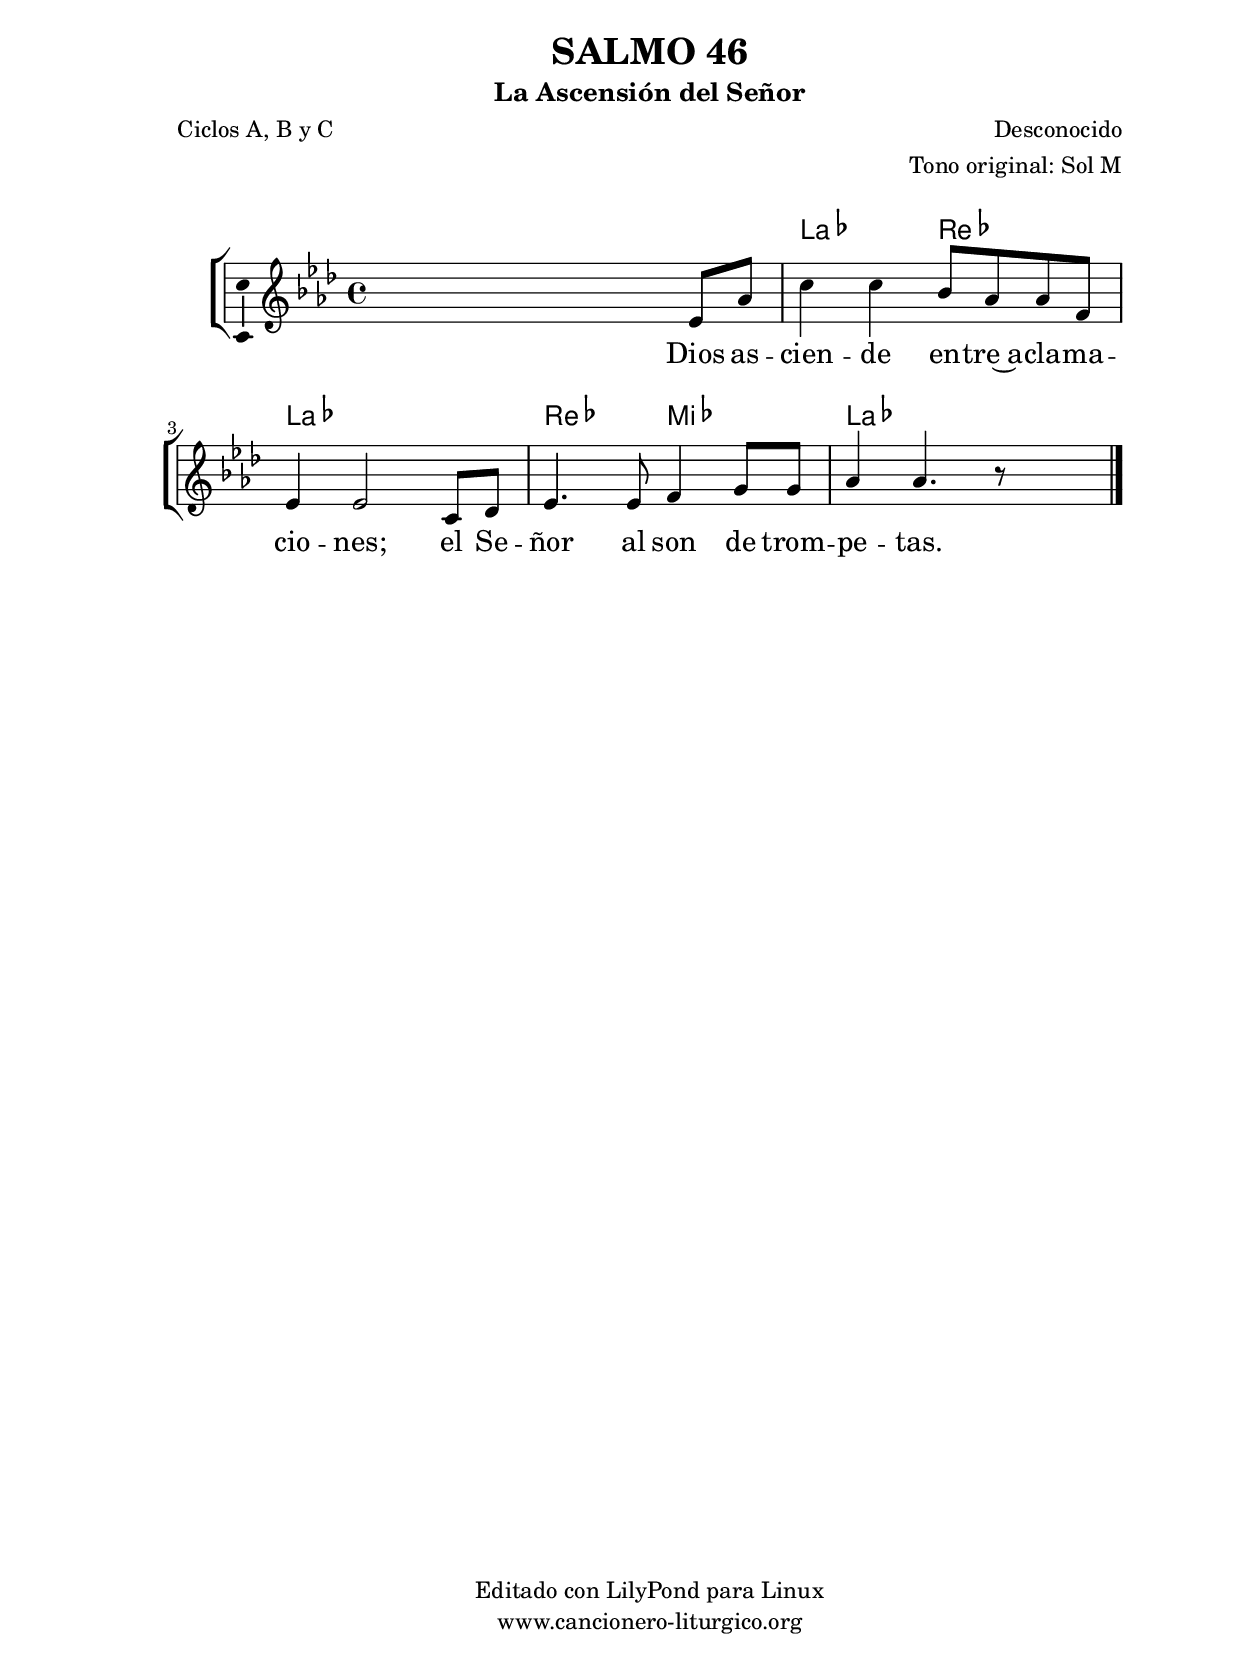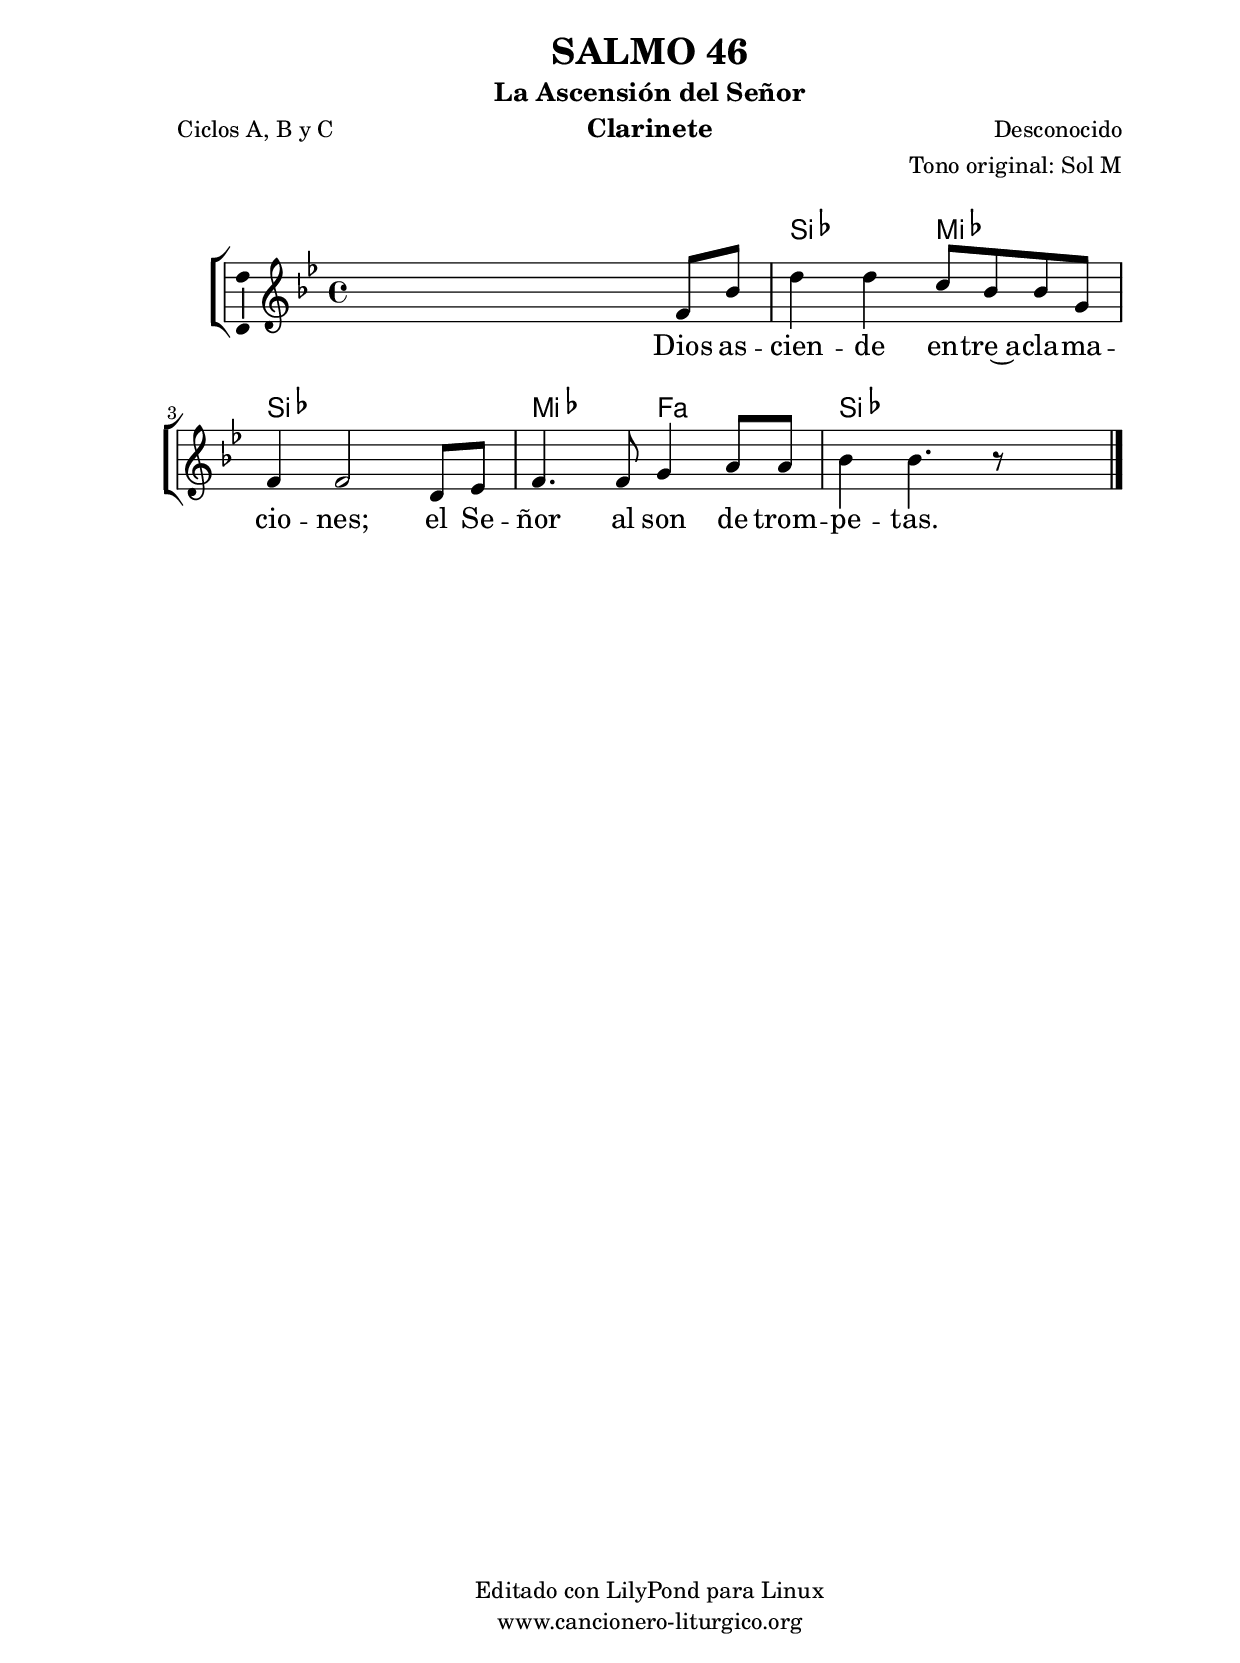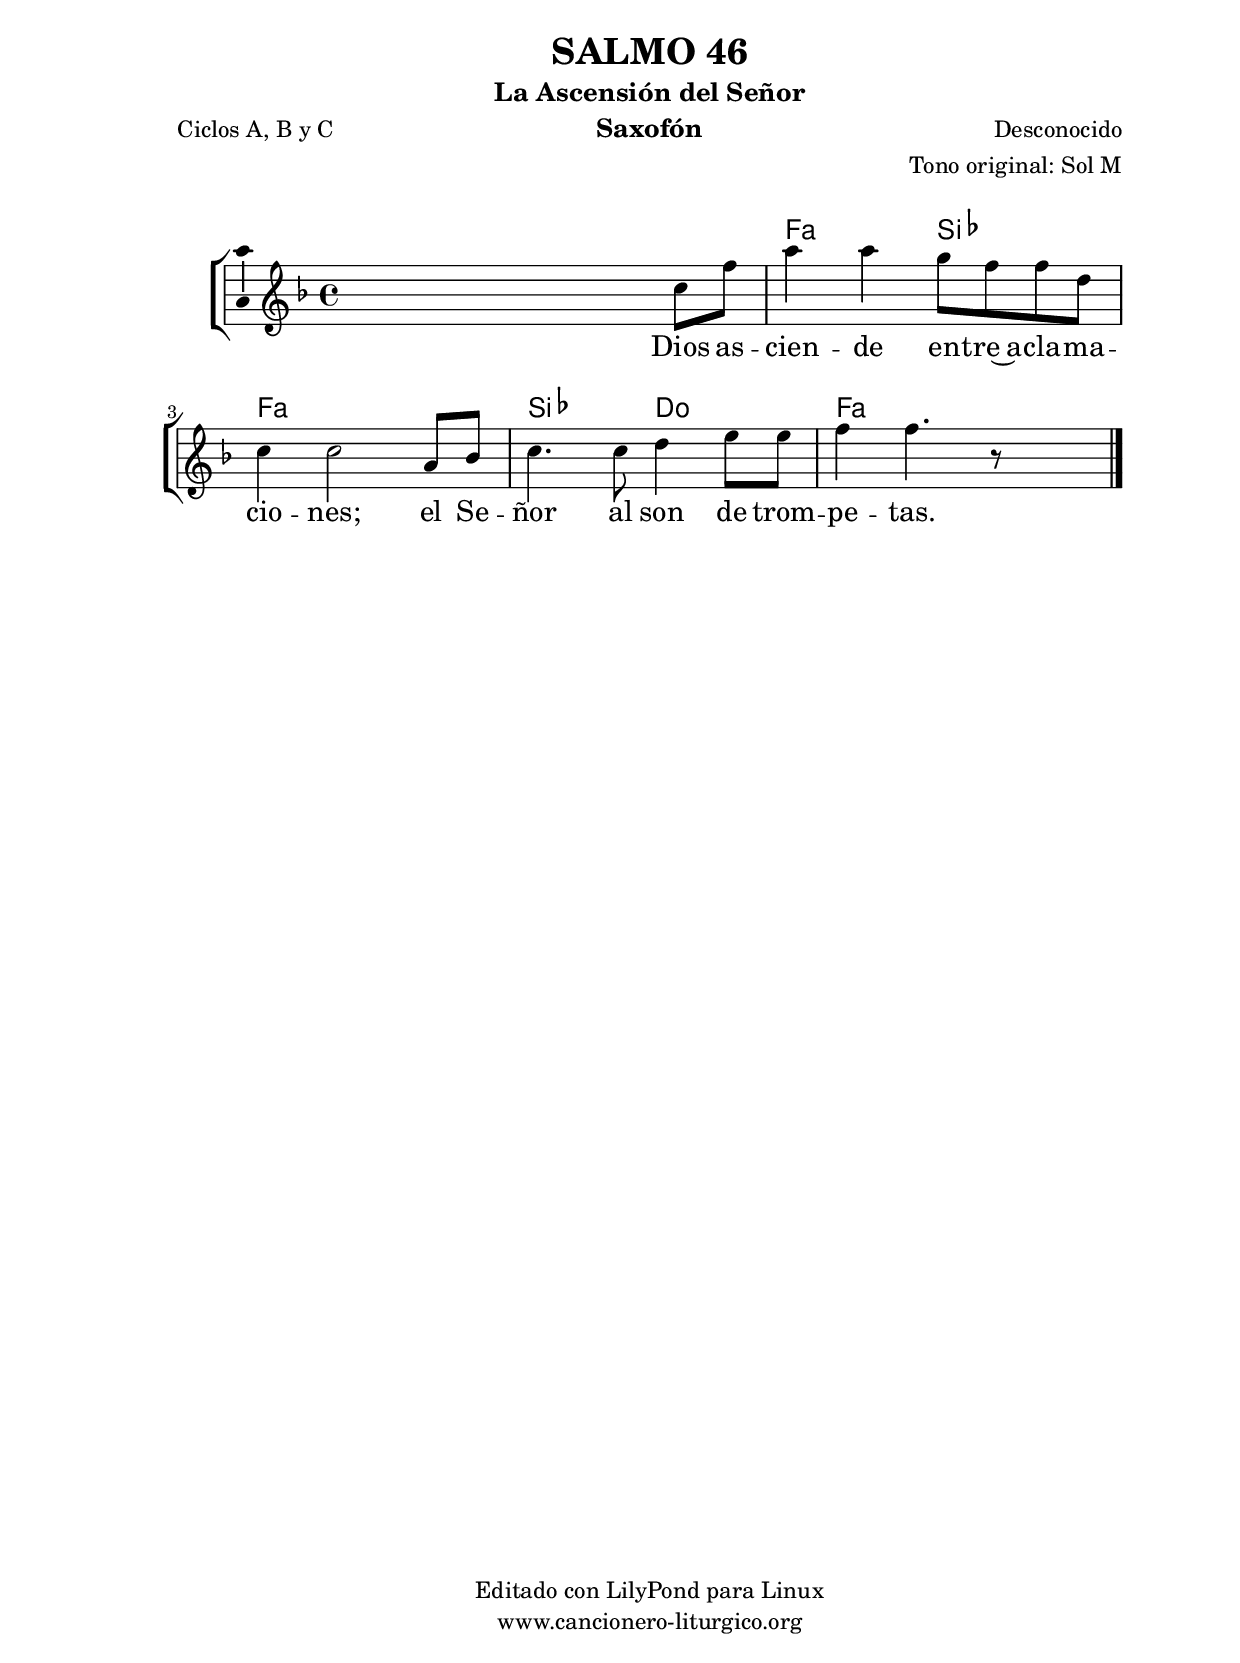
%
%para convertir .midi en .wav:
%timidity filename.midi -Ow -o finename.wav
%
%
%Para convertir de .wav a .mp3:
%lame -h -m j filename.wav
%
%
%para escuchar el midi:
%timidity nombrefichero.midi
%


%versión de lilypond para la que se ha escrito esta partitura:
\version "2.16.0"

	%Tamaño papel
	#(set-default-paper-size "a4")
	%Tamaño partitura
	#(set-global-staff-size 20)
	%No responde al pulsar sobre una nota
	#(ly:set-option 'point-and-click #f)

%parámetros del encabezamiento:
\header {
	title = "SALMO 46"
	subtitle = "La Ascensión del Señor"
	composer = "Desconocido"
	poet = "Ciclos A, B y C"
	meter = ""
	arranger = "Tono original: Sol M"
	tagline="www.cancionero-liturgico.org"
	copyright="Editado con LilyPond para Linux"
	tiempo = "Pascua"
	usos = "Salmo"
	letra = "Dios asciende entre aclamaciones; el Señor al son de trompetas."
	}

%parámetros asociados al papel:
\paper  {
	oddHeaderMarkup = \markup {\fill-line { \on-the-fly #not-first-page \fromproperty #'header:title \on-the-fly #not-first-page \fromproperty #'header:composer }}
	evenHeaderMarkup = \markup {\fill-line { \fromproperty #'header:composer \fromproperty #'header:title }}
	#(set-paper-size "a4")
	print-page-number = ##f
	first-page-number = 1
	print-first-page-number = ##f
%	head-separation = 3.0 \cm
	top-margin = 2.0 \cm
	bottom-margin = 0.5\cm
%%%	bottom-margin = -1.0\cm
	left-margin = 3.0 \cm
	line-width = 16.0 \cm 
	indent = 8\mm
	interscoreline = 2.\mm
	between-system-space = 15\mm
%	para que las partituras no llenen la hoja:
	ragged-bottom = ##t
%	idem para la última hoja:
	ragged-last-bottom = ##f
%	para que las partituras llenen el ancho del papel:
	ragged-last = ##f
	after-title-space = 2.5 \cm
%page-count=1
%system-count=8

	%Flexible Vertical Spacing
%	markup-markup-spacing =
%	#'((basic-distance . 15) (minimum-distance . 15) (padding . 3))
	markup-system-spacing =
	#'((basic-distance . 15) (minimum-distance . 15) (padding . 3))
	system-system-spacing =
	#'((basic-distance . 15) (minimum-distance . 15) (padding . 3))
	score-system-spacing =
	#'((basic-distance . 15) (minimum-distance . 15) (padding . 5))
%	top-system-spacing = % header
%	#'((basic-distance . 8) (minimum-distance . 0) (padding . 3))
%	top-markup-spacing =
%	#'((basic-distance . 20) (minimum-distance . 20) (padding . 3))
	last-bottom-spacing = % footer
	#'((basic-distance . 5) (minimum-distance . 5) (padding . 3))
%	score-markup-spacing =
%	#'((basic-distance . 16) (minimum-distance . 13) (padding . 3))

	}


%parámetros que afectan a toda la partitura:
global =  {
	%clave de sol (G):
	\clef G
	%armadura:
	\transpose g aes
	\key g \major
	\tempo 4=80
	\set Score.tempoHideNote = ##t
	}


acordes = {
	\italianChords
	\chordmode {
	\transpose g aes
{

s1
g2 c g1 c2 d g1

	}
	}
}

melodia = 
	\transpose g aes
{
	\relative c'{

\time 4/4
s2. d8 g
b4 b a8 g g e
d4 d2 b8 c
d4. d8 e4 fis8 fis
g4 g4. r8 s4

	\bar "|."
	}
	}


texto = \lyricmode {
Dios as -- cien -- de en -- tre~a -- cla -- ma -- cio -- nes;
el Se -- ñor al son de trom -- pe -- tas.
	}


acordesStaff = \context ChordNames = acordesStaff <<
	\set chordChanges = ##t
	\acordes
	>>


vozStaff = \context Voice = vozStaff
\with {\consists "Ambitus_engraver"}
<<
%	\set Staff.instrumentName = ""
%	\set Staff.shortInstrumentName = ""
%	\set Staff.midiInstrument = #"clarinet"
%	\set Staff.midiInstrument = #"cello"
%	\set Staff.midiInstrument = #"flute"
	\set Staff.midiInstrument = #"electric guitar (jazz)"
%	\set Staff.midiInstrument = #"english horn"
%	\set Staff.midiInstrument = #"violin"
%	\set Staff.midiInstrument = #"glockenspiel"
	\set Staff.midiMinimumVolume = #0.7
	\set Staff.midiMaximumVolume = #0.9
	\global
	\melodia
	>>


textoStaff = \context Lyrics = textoStaff <<
	\lyricsto vozStaff \texto
	>>

\book {
	\score {
		\context ChoirStaff {
			\override StaffGroup.SystemStartBracket #'collapse-height = #1
			\override Score.SystemStartBar #'collapse-height = #1
			<<
			\acordesStaff
			\vozStaff
			\textoStaff
			>>
			}
		\layout {
	    		\context {
				\Lyrics
				\override LyricText #'font-size = #2
				}
	   		 \context {
				\Score
				%fontSize = #3
				\override StaffSymbol #'staff-space = #(magstep +3)
				%\override Beam #'thickness = #0.55
				%\override SpacingSpanner #'spacing-increment = #1.0
				%\override Slur #'height-limit = #1.5
				}
			}
		}
	\score {
		\unfoldRepeats
		\context ChoirStaff {
			<<
			\acordesStaff
			\vozStaff
			>>
			}
		\midi {
	  		\context {
	  			\Score
				tempoWholesPerMinute = #(ly:make-moment 70 4)
				}
			}
		}
	}

%Partitura para clarinete
#(define output-suffix "C")
\book {
	\header{
		instrument = "Clarinete"
		}
	\score {
		\context ChoirStaff {
			\override StaffGroup.SystemStartBracket #'collapse-height = #1
			\override Score.SystemStartBar #'collapse-height = #1
\transpose c d
			<<
			\acordesStaff
			\vozStaff
			\textoStaff
			>>
			}
		\layout {
	    		\context {
				\Lyrics
				\override LyricText #'font-size = #2
				}
	   		 \context {
				\Score
				%fontSize = #3
				\override StaffSymbol #'staff-space = #(magstep +3)
				%\override Beam #'thickness = #0.55
				%\override SpacingSpanner #'spacing-increment = #1.0
				%\override Slur #'height-limit = #1.5
				}
			}
		}
	}

%Partitura para saxofón
#(define output-suffix "S")
\book {
	\header{
		instrument = "Saxofón"
		}
	\score {
		\context ChoirStaff {
			\override StaffGroup.SystemStartBracket #'collapse-height = #1
			\override Score.SystemStartBar #'collapse-height = #1
\transpose c a
			<<
			\acordesStaff
			\vozStaff
			\textoStaff
			>>
			}
		\layout {
	    		\context {
				\Lyrics
				\override LyricText #'font-size = #2
				}
	   		 \context {
				\Score
				%fontSize = #3
				\override StaffSymbol #'staff-space = #(magstep +3)
				%\override Beam #'thickness = #0.55
				%\override SpacingSpanner #'spacing-increment = #1.0
				%\override Slur #'height-limit = #1.5
				}
			}
		}
	}

